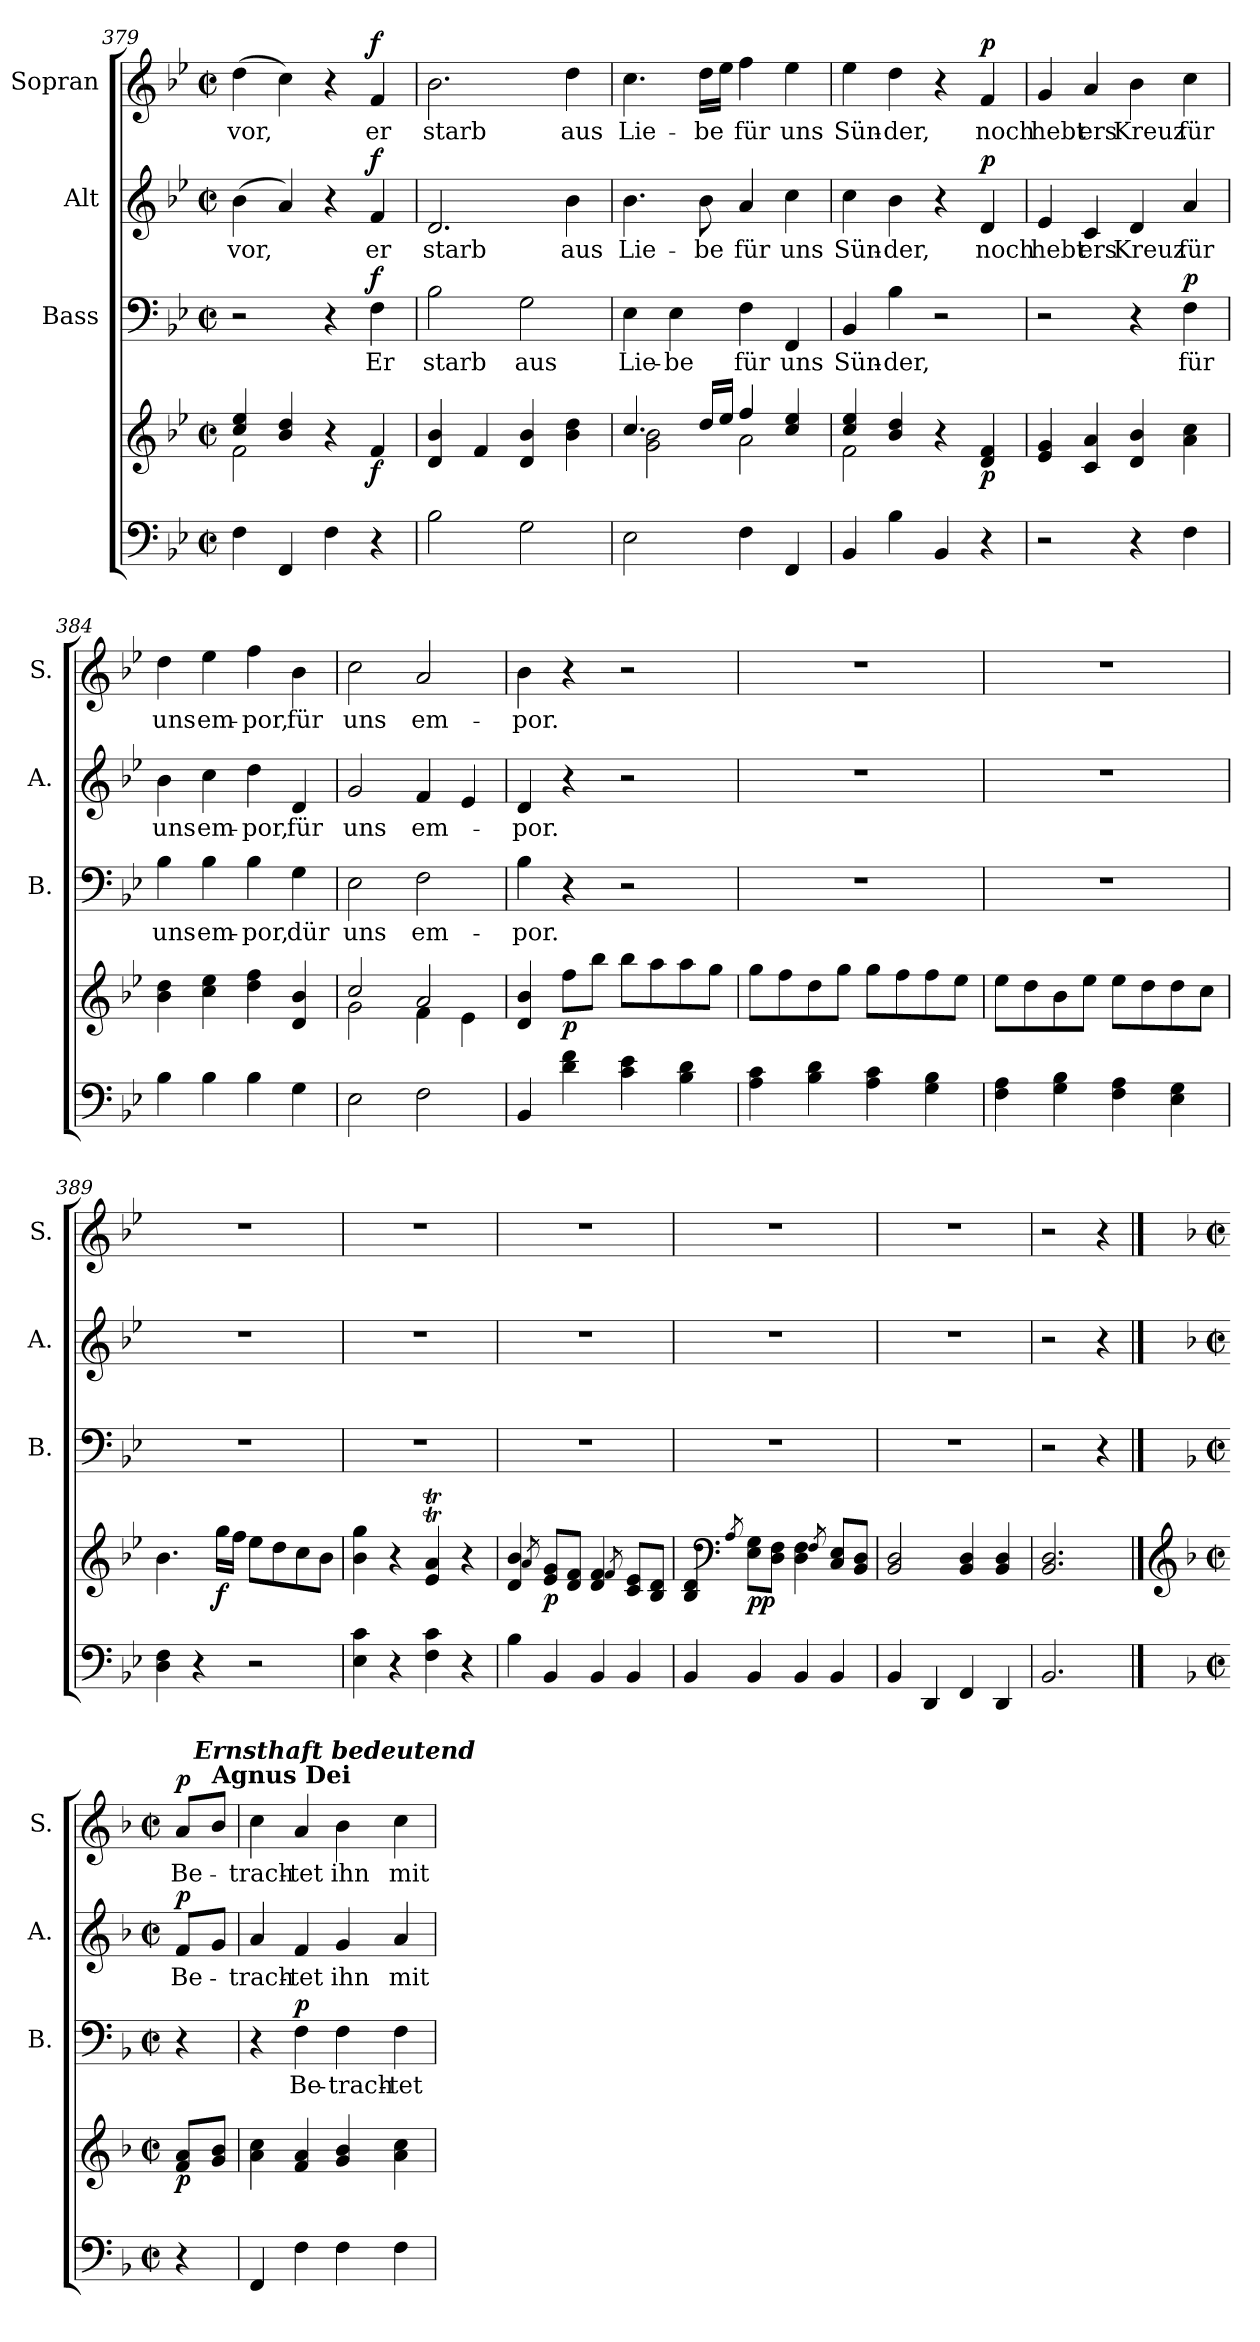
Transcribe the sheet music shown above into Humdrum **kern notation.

**kern	**kern	**dynam	**kern	**text	**dynam	**kern	**text	**dynam	**kern	**text	**dynam
*part4	*part4	*part4	*part3	*part3	*part3	*part2	*part2	*part2	*part1	*part1	*part1
*staff5	*staff4	*staff4/5	*staff3	*staff3	*staff3	*staff2	*staff2	*staff2	*staff1	*staff1	*staff1
*	*	*	*I"Bass	*	*	*I"Alt	*	*	*I"Sopran	*	*
*	*	*	*I'B.	*	*	*I'A.	*	*	*I'S.	*	*
!!LO:LB:g=z
*clefF4	*clefG2	*	*clefF4	*	*	*clefG2	*	*	*clefG2	*	*
*k[b-e-]	*k[b-e-]	*	*k[b-e-]	*	*	*k[b-e-]	*	*	*k[b-e-]	*	*
*B-:	*B-:	*	*B-:	*	*	*B-:	*	*	*B-:	*	*
*M2/2	*M2/2	*	*M2/2	*	*	*M2/2	*	*	*M2/2	*	*
*met(c|)	*met(c|)	*	*met(c|)	*	*	*met(c|)	*	*	*met(c|)	*	*
=379	=379	=379	=379	=379	=379	=379	=379	=379	=379	=379	=379
*	*^	*	*	*	*	*	*	*	*	*	*
!	!	!	!	!	!	!	!	!LO:LY:b	!	!	!LO:LY:b	!
4F\	4cc/ 4ee-/	2f\	.	2r	.	.	(>4b-\	vor,	.	(>4dd\	vor,	.
4FF/	4b-/ 4dd/	.	.	.	.	.	4a/)	.	.	4cc\)	.	.
4F\	4ra	2ryy	.	4r	.	.	4r	.	.	4r	.	.
!	!	!	!LO:DY:b	!	!LO:LY:b	!LO:DY:a	!	!LO:LY:b	!LO:DY:a	!	!LO:LY:b	!LO:DY:a
4r	4f/	.	f	4F\	Er	f	4f/	er	f	4f/	er	f
*	*v	*v	*	*	*	*	*	*	*	*	*	*
=380	=380	=380	=380	=380	=380	=380	=380	=380	=380	=380	=380
!	!	!	!	!LO:LY:b	!	!	!LO:LY:b	!	!	!LO:LY:b	!
2B-\	4d/ 4b-/	.	2B-\	starb	.	2.d/	starb	.	2.b-\	starb	.
.	4f/	.	.	.	.	.	.	.	.	.	.
!	!	!	!	!LO:LY:b	!	!	!	!	!	!	!
2G\	4d/ 4b-/	.	2G\	aus	.	.	.	.	.	.	.
!	!	!	!	!	!	!	!LO:LY:b	!	!	!LO:LY:b	!
.	4b-\ 4dd\	.	.	.	.	4b-\	aus	.	4dd\	aus	.
=381	=381	=381	=381	=381	=381	=381	=381	=381	=381	=381	=381
*	*^	*	*	*	*	*	*	*	*	*	*
!	!	!	!	!	!LO:LY:b	!	!	!LO:LY:b	!	!	!LO:LY:b	!
2E-\	4.cc/	2g\ 2b-\	.	4E-\	Lie-	.	4.b-\	Lie-	.	4.cc\	Lie-	.
!	!	!	!	!	!LO:LY:b	!	!	!	!	!	!	!
.	.	.	.	4E-\	-be	.	.	.	.	.	.	.
!	!	!	!	!	!	!	!	!LO:LY:b	!	!	!LO:LY:b	!
.	16dd/LL	.	.	.	.	.	8b-\	-be	.	16dd\LL	-be	.
.	16ee-/JJ	.	.	.	.	.	.	.	.	16ee-\JJ	.	.
!	!	!	!	!	!LO:LY:b	!	!	!LO:LY:b	!	!	!LO:LY:b	!
4F\	4ff/	2a\	.	4F\	für	.	4a/	für	.	4ff\	für	.
!	!	!	!	!	!LO:LY:b	!	!	!LO:LY:b	!	!	!LO:LY:b	!
4FF/	4cc/ 4ee-/	.	.	4FF/	uns	.	4cc\	uns	.	4ee-\	uns	.
=382	=382	=382	=382	=382	=382	=382	=382	=382	=382	=382	=382	=382
!	!	!	!	!	!LO:LY:b	!	!	!LO:LY:b	!	!	!LO:LY:b	!
4BB-/	4cc/ 4ee-/	2f\	.	4BB-/	Sün-	.	4cc\	Sün-	.	4ee-\	Sün-	.
!	!	!	!	!	!LO:LY:b	!	!	!LO:LY:b	!	!	!LO:LY:b	!
4B-\	4b-/ 4dd/	.	.	4B-\	-der,	.	4b-\	-der,	.	4dd\	-der,	.
4BB-/	4ra	2ryy	.	2r	.	.	4r	.	.	4r	.	.
!	!	!	!LO:DY:b	!	!	!	!	!LO:LY:b	!LO:DY:a	!	!LO:LY:b	!LO:DY:a
4r	4d/ 4f/	.	p	.	.	.	4d/	noch	p	4f/	noch	p
*	*v	*v	*	*	*	*	*	*	*	*	*	*
=383	=383	=383	=383	=383	=383	=383	=383	=383	=383	=383	=383
!	!	!	!	!	!	!	!LO:LY:b	!	!	!LO:LY:b	!
2r	4e-/ 4g/	.	2r	.	.	4e-/	hebt	.	4g/	hebt	.
!	!	!	!	!	!	!	!LO:LY:b	!	!	!LO:LY:b	!
.	4c/ 4a/	.	.	.	.	4c/	ers	.	4a/	ers	.
!	!	!	!	!	!	!	!LO:LY:b	!	!	!LO:LY:b	!
4r	4d/ 4b-/	.	4r	.	.	4d/	Kreuz	.	4b-\	Kreuz	.
!	!	!	!	!LO:LY:b	!LO:DY:a	!	!LO:LY:b	!	!	!LO:LY:b	!
4F\	4a\ 4cc\	.	4F\	für	p	4a/	für	.	4cc\	für	.
!!LO:PB:g=z
=384	=384	=384	=384	=384	=384	=384	=384	=384	=384	=384	=384
!	!	!	!	!LO:LY:b	!	!	!LO:LY:b	!	!	!LO:LY:b	!
4B-\	4b-\ 4dd\	.	4B-\	uns	.	4b-\	uns	.	4dd\	uns	.
!	!	!	!	!LO:LY:b	!	!	!LO:LY:b	!	!	!LO:LY:b	!
4B-\	4cc\ 4ee-\	.	4B-\	em-	.	4cc\	em-	.	4ee-\	em-	.
!	!	!	!	!LO:LY:b	!	!	!LO:LY:b	!	!	!LO:LY:b	!
4B-\	4dd\ 4ff\	.	4B-\	-por,	.	4dd\	-por,	.	4ff\	-por,	.
!	!	!	!	!LO:LY:b	!	!	!LO:LY:b	!	!	!LO:LY:b	!
4G\	4d/ 4b-/	.	4G\	dür	.	4d/	für	.	4b-\	für	.
=385	=385	=385	=385	=385	=385	=385	=385	=385	=385	=385	=385
*	*^	*	*	*	*	*	*	*	*	*	*
!	!	!	!	!	!LO:LY:b	!	!	!LO:LY:b	!	!	!LO:LY:b	!
2E-\	2cc/	2g\	.	2E-\	uns	.	2g/	uns	.	2cc\	uns	.
!	!	!	!	!	!LO:LY:b	!	!	!LO:LY:b	!	!	!LO:LY:b	!
2F\	2a/	4f\	.	2F\	em-	.	4f/	em-	.	2a/	em-	.
.	.	4e-\	.	.	.	.	4e-/	.	.	.	.	.
=386	=386	=386	=386	=386	=386	=386	=386	=386	=386	=386	=386	=386
!	!	!	!	!	!LO:LY:b	!	!	!LO:LY:b	!	!	!LO:LY:b	!
*	*v	*v	*	*	*	*	*	*	*	*	*	*
4BB-/	4d/ 4b-/	.	4B-\	-por.	.	4d/	-por.	.	4b-\	-por.	.
!	!	!LO:DY:b	!	!	!	!	!	!	!	!	!
4d\ 4f\	8ff\L	p	4r	.	.	4r	.	.	4r	.	.
.	8bb-\J	.	.	.	.	.	.	.	.	.	.
4c\ 4e-\	8bb-\L	.	2r	.	.	2r	.	.	2r	.	.
.	8aa\	.	.	.	.	.	.	.	.	.	.
4B-\ 4d\	8aa\	.	.	.	.	.	.	.	.	.	.
.	8gg\J	.	.	.	.	.	.	.	.	.	.
=387	=387	=387	=387	=387	=387	=387	=387	=387	=387	=387	=387
4A\ 4c\	8gg\L	.	1r	.	.	1r	.	.	1r	.	.
.	8ff\	.	.	.	.	.	.	.	.	.	.
4B-\ 4d\	8dd\	.	.	.	.	.	.	.	.	.	.
.	8gg\J	.	.	.	.	.	.	.	.	.	.
4A\ 4c\	8gg\L	.	.	.	.	.	.	.	.	.	.
.	8ff\	.	.	.	.	.	.	.	.	.	.
4G\ 4B-\	8ff\	.	.	.	.	.	.	.	.	.	.
.	8ee-\J	.	.	.	.	.	.	.	.	.	.
=388	=388	=388	=388	=388	=388	=388	=388	=388	=388	=388	=388
4F\ 4A\	8ee-\L	.	1r	.	.	1r	.	.	1r	.	.
.	8dd\	.	.	.	.	.	.	.	.	.	.
4G\ 4B-\	8b-\	.	.	.	.	.	.	.	.	.	.
.	8ee-\J	.	.	.	.	.	.	.	.	.	.
4F\ 4A\	8ee-\L	.	.	.	.	.	.	.	.	.	.
.	8dd\	.	.	.	.	.	.	.	.	.	.
4E-\ 4G\	8dd\	.	.	.	.	.	.	.	.	.	.
.	8cc\J	.	.	.	.	.	.	.	.	.	.
!!LO:LB:g=z
=389	=389	=389	=389	=389	=389	=389	=389	=389	=389	=389	=389
4D\ 4F\	4.b-\	.	1r	.	.	1r	.	.	1r	.	.
4r	.	.	.	.	.	.	.	.	.	.	.
!	!	!LO:DY:b	!	!	!	!	!	!	!	!	!
.	16gg\LL	f	.	.	.	.	.	.	.	.	.
.	16ff\JJ	.	.	.	.	.	.	.	.	.	.
2r	8ee-\L	.	.	.	.	.	.	.	.	.	.
.	8dd\	.	.	.	.	.	.	.	.	.	.
.	8cc\	.	.	.	.	.	.	.	.	.	.
.	8b-\J	.	.	.	.	.	.	.	.	.	.
=390	=390	=390	=390	=390	=390	=390	=390	=390	=390	=390	=390
4E-\ 4c\	4b-\ 4gg\	.	1r	.	.	1r	.	.	1r	.	.
4r	4r	.	.	.	.	.	.	.	.	.	.
4F\ 4c\	4e-/T 4a/T	.	.	.	.	.	.	.	.	.	.
4r	4r	.	.	.	.	.	.	.	.	.	.
=391	=391	=391	=391	=391	=391	=391	=391	=391	=391	=391	=391
4B-\	4d/ 4b-/	.	1r	.	.	1r	.	.	1r	.	.
.	8qa/	.	.	.	.	.	.	.	.	.	.
!	!	!LO:DY:b	!	!	!	!	!	!	!	!	!
4BB-/	8e-/ 8g/L	p	.	.	.	.	.	.	.	.	.
.	8d/ 8f/J	.	.	.	.	.	.	.	.	.	.
4BB-/	4d/ 4f/	.	.	.	.	.	.	.	.	.	.
.	8qf/	.	.	.	.	.	.	.	.	.	.
4BB-/	8c/ 8e-/L	.	.	.	.	.	.	.	.	.	.
.	8B-/ 8d/J	.	.	.	.	.	.	.	.	.	.
=392	=392	=392	=392	=392	=392	=392	=392	=392	=392	=392	=392
4BB-/	4B-/ 4d/	.	1r	.	.	1r	.	.	1r	.	.
*	*clefF4	*	*	*	*	*	*	*	*	*	*
.	8qA/	.	.	.	.	.	.	.	.	.	.
!	!	!LO:DY:b	!	!	!	!	!	!	!	!	!
4BB-/	8E-\ 8G\L	pp	.	.	.	.	.	.	.	.	.
.	8D\ 8F\J	.	.	.	.	.	.	.	.	.	.
4BB-/	4D\ 4F\	.	.	.	.	.	.	.	.	.	.
.	8qF/	.	.	.	.	.	.	.	.	.	.
4BB-/	8C/ 8E-/L	.	.	.	.	.	.	.	.	.	.
.	8BB-/ 8D/J	.	.	.	.	.	.	.	.	.	.
=393	=393	=393	=393	=393	=393	=393	=393	=393	=393	=393	=393
4BB-/	2BB-/ 2D/	.	1r	.	.	1r	.	.	1r	.	.
4DD/	.	.	.	.	.	.	.	.	.	.	.
4FF/	4BB-/ 4D/	.	.	.	.	.	.	.	.	.	.
4DD/	4BB-/ 4D/	.	.	.	.	.	.	.	.	.	.
!!LO:PB:g=z
=394	=394	=394	=394	=394	=394	=394	=394	=394	=394	=394	=394
2.BB-/	2.BB-/ 2.D/	.	2r	.	.	2r	.	.	2r	.	.
.	.	.	4r	.	.	4r	.	.	4r	.	.
==395	==395	==395	==395	==395	==395	==395	==395	==395	==395	==395	==395
*	*clefG2	*	*	*	*	*	*	*	*	*	*
*k[b-]	*k[b-]	*	*k[b-]	*	*	*k[b-]	*	*	*k[b-]	*	*
*F:	*F:	*	*F:	*	*	*F:	*	*	*F:	*	*
*M2/2	*M2/2	*	*M2/2	*	*	*M2/2	*	*	*M2/2	*	*
*met(c|)	*met(c|)	*	*met(c|)	*	*	*met(c|)	*	*	*met(c|)	*	*
!	!	!LO:DY:b	!	!	!	!	!LO:LY:b	!LO:DY:a	!	!LO:LY:b	!LO:DY:a
*	*	*	*	*	*	*	*	*	*^	*	*
4r	8f/ 8a/L	p	4r	.	.	8f/L	Be-	p	8a/L	16ryy	Be-	p
!	!	!	!	!	!	!	!	!	!	!LO:TX:a:Bi:t=Ernsthaft bedeutend	!	!
.	.	.	.	.	.	.	.	.	.	8.ryy	.	.
!	!	!	!	!	!	!	!	!	!LO:TX:a:B:t=Agnus Dei	!	!	!
.	8g/ 8b-/J	.	.	.	.	8g/J	.	.	8b-/J	.	.	.
=396	=396	=396	=396	=396	=396	=396	=396	=396	=396	=396	=396	=396
!	!	!	!	!	!	!	!LO:LY:b	!	!	!	!LO:LY:b	!
*	*	*	*	*	*	*	*	*	*v	*v	*	*
4FF/	4a\ 4cc\	.	4r	.	.	4a/	-trach-	.	4cc\	-trach-	.
!	!	!	!	!LO:LY:b	!LO:DY:a	!	!LO:LY:b	!	!	!LO:LY:b	!
4F\	4f/ 4a/	.	4F\	Be-	p	4f/	-tet	.	4a/	-tet	.
!	!	!	!	!LO:LY:b	!	!	!LO:LY:b	!	!	!LO:LY:b	!
4F\	4g/ 4b-/	.	4F\	-trach-	.	4g/	ihn	.	4b-\	ihn	.
!	!	!	!	!LO:LY:b	!	!	!LO:LY:b	!	!	!LO:LY:b	!
4F\	4a\ 4cc\	.	4F\	-tet	.	4a/	mit	.	4cc\	mit	.
=	=	=	=	=	=	=	=	=	=	=	=
*-	*-	*-	*-	*-	*-	*-	*-	*-	*-	*-	*-
